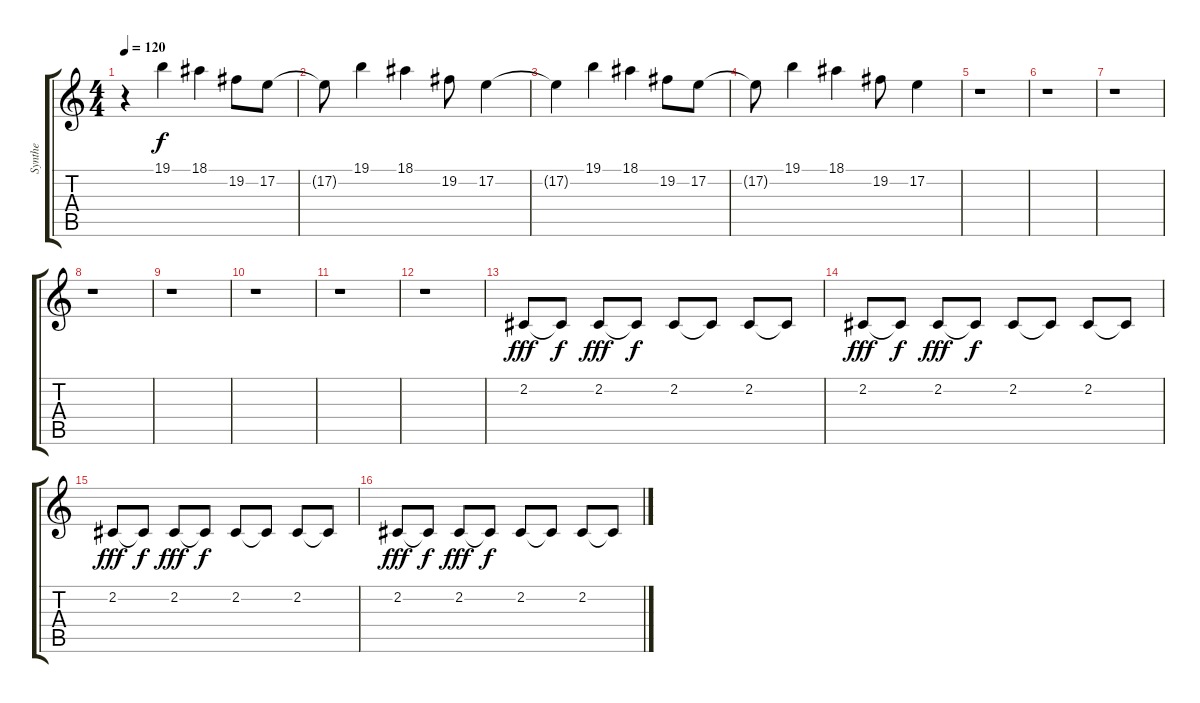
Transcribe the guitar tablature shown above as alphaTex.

\track ("Synthe" "Synthe") {instrument synthstrings1}
\staff {score tabs}
\tuning (E4 B3 G3 D3 A2 E2) {hide}
\ts (4 4)
\tempo 120
\clef g2
\ks c
r.4{dy f} 19.1.4 18.1.4 19.2.8 17.2.8 |
17.2{t}.8 19.1.4 18.1.4 19.2.8 17.2.4 |
17.2{t}.4 19.1.4 18.1.4 19.2.8 17.2.8 |
17.2{t}.8 19.1.4 18.1.4 19.2.8 17.2.4 |
r.1 |
r.1 |
r.1 |
r.1 |
r.1 |
r.1 |
r.1 |
r.1 |
2.2.8{dy fff instrument woodblock} 2.2{t}.8{dy f} 2.2.8{dy fff} 2.2{t}.8{dy f} 2.2.8 2.2{t}.8 2.2.8 2.2{t}.8 |
2.2.8{dy fff} 2.2{t}.8{dy f} 2.2.8{dy fff} 2.2{t}.8{dy f} 2.2.8 2.2{t}.8 2.2.8 2.2{t}.8 |
2.2.8{dy fff} 2.2{t}.8{dy f} 2.2.8{dy fff} 2.2{t}.8{dy f} 2.2.8 2.2{t}.8 2.2.8 2.2{t}.8 |
2.2.8{dy fff} 2.2{t}.8{dy f} 2.2.8{dy fff} 2.2{t}.8{dy f} 2.2.8 2.2{t}.8 2.2.8 2.2{t}.8
